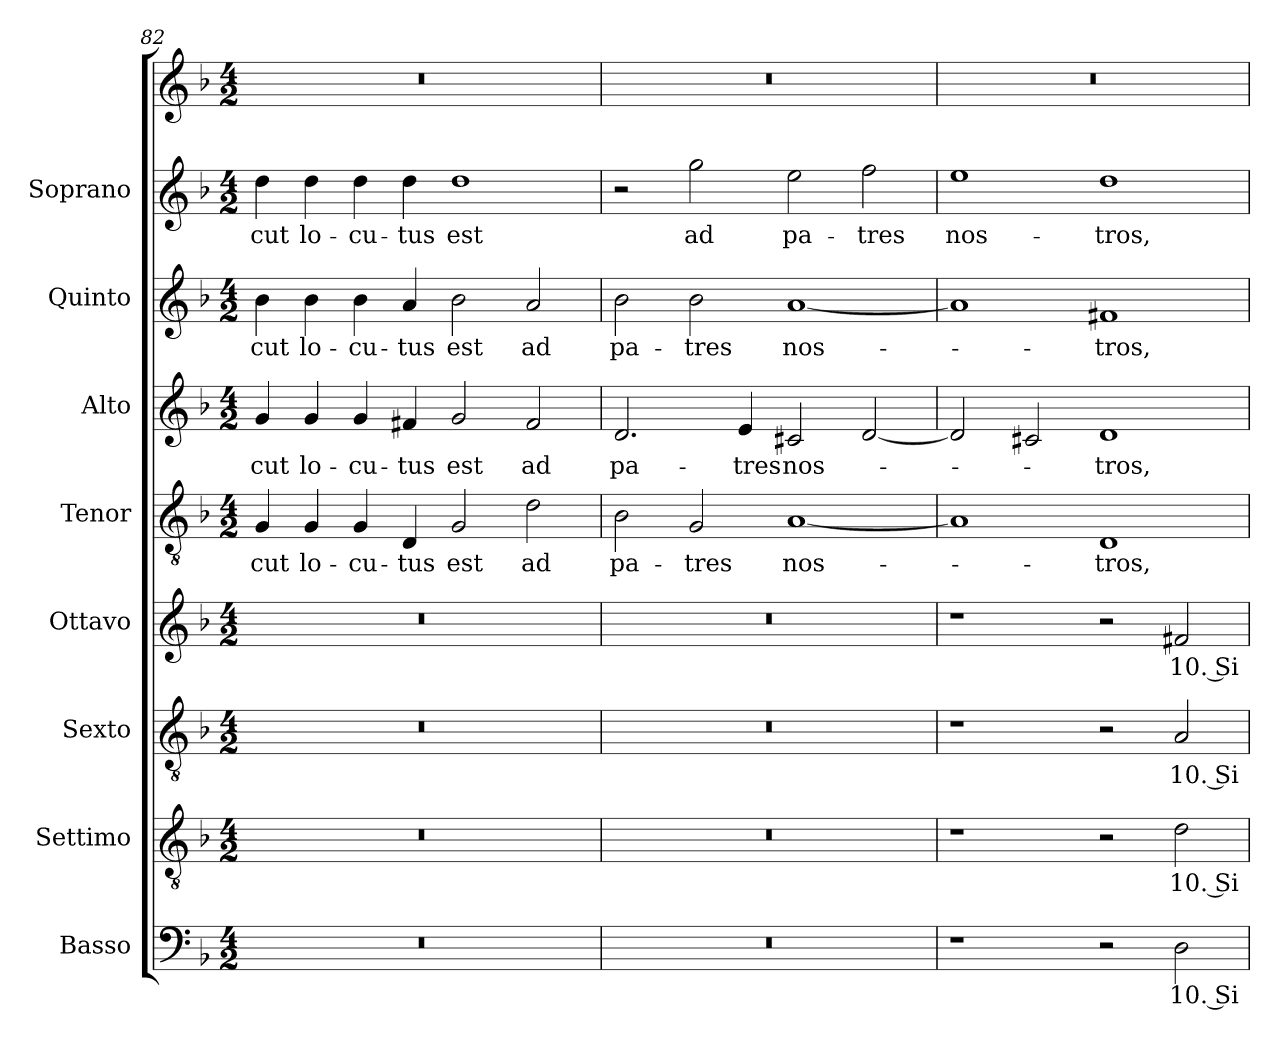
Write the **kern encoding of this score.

**kern	**text	**kern	**text	**kern	**text	**kern	**text	**kern	**text	**kern	**text	**kern	**text	**kern	**text	**kern
*part9	*part9	*part8	*part8	*part7	*part7	*part6	*part6	*part5	*part5	*part4	*part4	*part3	*part3	*part2	*part2	*part1
*staff9	*staff9	*staff8	*staff8	*staff7	*staff7	*staff6	*staff6	*staff5	*staff5	*staff4	*staff4	*staff3	*staff3	*staff2	*staff2	*staff1
*I"Basso	*	*I"Settimo	*	*I"Sexto	*	*I"Ottavo	*	*I"Tenor	*	*I"Alto	*	*I"Quinto	*	*I"Soprano	*	*
*I'B.	*	*I'St.	*	*	*	*I'Ot.	*	*I'T.	*	*I'A.	*	*I'Q.	*	*I'S.	*	*
!!LO:LB:g=z
*clefF4	*	*clefGv2	*	*clefGv2	*	*clefG2	*	*clefGv2	*	*clefG2	*	*clefG2	*	*clefG2	*	*clefG2
*	*	*ITrd7c12	*	*ITrd7c12	*	*	*	*ITrd7c12	*	*	*	*	*	*	*	*
*k[b-]	*	*k[b-]	*	*k[b-]	*	*k[b-]	*	*k[b-]	*	*k[b-]	*	*k[b-]	*	*k[b-]	*	*k[b-]
*F:	*	*F:	*	*F:	*	*F:	*	*F:	*	*F:	*	*F:	*	*F:	*	*F:
*M4/2	*	*M4/2	*	*M4/2	*	*M4/2	*	*M4/2	*	*M4/2	*	*M4/2	*	*M4/2	*	*M4/2
=82	=82	=82	=82	=82	=82	=82	=82	=82	=82	=82	=82	=82	=82	=82	=82	=82
!LO:N:vis=1	!	!LO:N:vis=1	!	!LO:N:vis=1	!	!LO:N:vis=1	!	!	!	!	!	!	!	!	!	!
!	!	!	!	!	!	!	!	!	!LO:LY:b:color=#000000	!	!	!	!	!	!	!
!	!	!	!	!	!	!	!	!	!	!	!LO:LY:b:color=#000000	!	!	!	!	!
!	!	!	!	!	!	!	!	!	!	!	!	!	!LO:LY:b:color=#000000	!	!	!
!	!	!	!	!	!	!	!	!	!	!	!	!	!	!	!LO:LY:b:color=#000000	!LO:N:vis=1
0r	.	0r	.	0r	.	0r	.	4GGi/	-cut	4gi/	-cut	4b-i\	-cut	4ddi\	-cut	0r
!	!	!	!	!	!	!	!	!	!LO:LY:b:color=#000000	!	!	!	!	!	!	!
!	!	!	!	!	!	!	!	!	!	!	!LO:LY:b:color=#000000	!	!	!	!	!
!	!	!	!	!	!	!	!	!	!	!	!	!	!LO:LY:b:color=#000000	!	!	!
!	!	!	!	!	!	!	!	!	!	!	!	!	!	!	!LO:LY:b:color=#000000	!
.	.	.	.	.	.	.	.	4GGi/	lo-	4gi/	lo-	4b-i\	lo-	4ddi\	lo-	.
!	!	!	!	!	!	!	!	!	!LO:LY:b:color=#000000	!	!	!	!	!	!	!
!	!	!	!	!	!	!	!	!	!	!	!LO:LY:b:color=#000000	!	!	!	!	!
!	!	!	!	!	!	!	!	!	!	!	!	!	!LO:LY:b:color=#000000	!	!	!
!	!	!	!	!	!	!	!	!	!	!	!	!	!	!	!LO:LY:b:color=#000000	!
.	.	.	.	.	.	.	.	4GGi/	-cu-	4gi/	-cu-	4b-i\	-cu-	4ddi\	-cu-	.
!	!	!	!	!	!	!	!	!	!LO:LY:b:color=#000000	!	!	!	!	!	!	!
!	!	!	!	!	!	!	!	!	!	!	!LO:LY:b:color=#000000	!	!	!	!	!
!	!	!	!	!	!	!	!	!	!	!	!	!	!LO:LY:b:color=#000000	!	!	!
!	!	!	!	!	!	!	!	!	!	!	!	!	!	!	!LO:LY:b:color=#000000	!
.	.	.	.	.	.	.	.	4DDi/	-tus	4f#Xi/	-tus	4ai/	-tus	4ddi\	-tus	.
!	!	!	!	!	!	!	!	!	!LO:LY:b:color=#000000	!	!	!	!	!	!	!
!	!	!	!	!	!	!	!	!	!	!	!LO:LY:b:color=#000000	!	!	!	!	!
!	!	!	!	!	!	!	!	!	!	!	!	!	!LO:LY:b:color=#000000	!	!	!
!	!	!	!	!	!	!	!	!	!	!	!	!	!	!	!LO:LY:b:color=#000000	!
.	.	.	.	.	.	.	.	2GGi/	est	2gi/	est	2b-i\	est	1ddi	est	.
!	!	!	!	!	!	!	!	!	!LO:LY:b:color=#000000	!	!	!	!	!	!	!
!	!	!	!	!	!	!	!	!	!	!	!LO:LY:b:color=#000000	!	!	!	!	!
!	!	!	!	!	!	!	!	!	!	!	!	!	!LO:LY:b:color=#000000	!	!	!
.	.	.	.	.	.	.	.	2Di\	ad	2f#i/	ad	2ai/	ad	.	.	.
=83	=83	=83	=83	=83	=83	=83	=83	=83	=83	=83	=83	=83	=83	=83	=83	=83
!LO:N:vis=1	!	!LO:N:vis=1	!	!LO:N:vis=1	!	!LO:N:vis=1	!	!	!	!	!	!	!	!	!	!
!	!	!	!	!	!	!	!	!	!LO:LY:b:color=#000000	!	!	!	!	!	!	!
!	!	!	!	!	!	!	!	!	!	!	!LO:LY:b:color=#000000	!	!	!	!	!
!	!	!	!	!	!	!	!	!	!	!	!	!	!LO:LY:b:color=#000000	!	!	!LO:N:vis=1
0r	.	0r	.	0r	.	0r	.	2BB-i\	pa-	2.di/	pa-	2b-i\	pa-	2r	.	0r
!	!	!	!	!	!	!	!	!	!LO:LY:b:color=#000000	!	!	!	!	!	!	!
!	!	!	!	!	!	!	!	!	!	!	!	!	!LO:LY:b:color=#000000	!	!	!
!	!	!	!	!	!	!	!	!	!	!	!	!	!	!	!LO:LY:b:color=#000000	!
.	.	.	.	.	.	.	.	2GGi/	-tres	.	.	2b-i\	-tres	2ggi\	ad	.
!	!	!	!	!	!	!	!	!	!	!	!LO:LY:b:color=#000000	!	!	!	!	!
.	.	.	.	.	.	.	.	.	.	4ei/	-tres	.	.	.	.	.
!	!	!	!	!	!	!	!	!	!LO:LY:b:color=#000000	!	!	!	!	!	!	!
!	!	!	!	!	!	!	!	!	!	!	!LO:LY:b:color=#000000	!	!	!	!	!
!	!	!	!	!	!	!	!	!	!	!	!	!	!LO:LY:b:color=#000000	!	!	!
!	!	!	!	!	!	!	!	!	!	!	!	!	!	!	!LO:LY:b:color=#000000	!
.	.	.	.	.	.	.	.	[1AAi	nos-	2c#Xi/	nos-	[1ai	nos-	2eei\	pa-	.
!	!	!	!	!	!	!	!	!	!	!	!	!	!	!	!LO:LY:b:color=#000000	!
.	.	.	.	.	.	.	.	.	.	[2di/	.	.	.	2ffi\	-tres	.
=84	=84	=84	=84	=84	=84	=84	=84	=84	=84	=84	=84	=84	=84	=84	=84	=84
!	!	!	!	!	!	!	!	!	!	!	!	!	!	!	!LO:LY:b:color=#000000	!LO:N:vis=1
1r	.	1r	.	1r	.	1r	.	1AAi]	.	2di/]	.	1ai]	.	1eei	nos-	0r
.	.	.	.	.	.	.	.	.	.	2c#Xi/	.	.	.	.	.	.
!	!	!	!	!	!	!	!	!	!LO:LY:b:color=#000000	!	!	!	!	!	!	!
!	!	!	!	!	!	!	!	!	!	!	!LO:LY:b:color=#000000	!	!	!	!	!
!	!	!	!	!	!	!	!	!	!	!	!	!	!LO:LY:b:color=#000000	!	!	!
!	!	!	!	!	!	!	!	!	!	!	!	!	!	!	!LO:LY:b:color=#000000	!
2r	.	2r	.	2r	.	2r	.	1DDi	-tros,	1di	-tros,	1f#Xi	-tros,	1ddi	-tros,	.
!	!LO:LY:b:color=#000000	!	!	!	!	!	!	!	!	!	!	!	!	!	!	!
!	!	!	!LO:LY:b:color=#000000	!	!	!	!	!	!	!	!	!	!	!	!	!
!	!	!	!	!	!LO:LY:b:color=#000000	!	!	!	!	!	!	!	!	!	!	!
!	!	!	!	!	!	!	!LO:LY:b:color=#000000	!	!	!	!	!	!	!	!	!
2Di\	10. Si-	2Di\	10. Si-	2AAi/	10. Si-	2f#Xi/	10. Si-	.	.	.	.	.	.	.	.	.
=	=	=	=	=	=	=	=	=	=	=	=	=	=	=	=	=
*-	*-	*-	*-	*-	*-	*-	*-	*-	*-	*-	*-	*-	*-	*-	*-	*-
